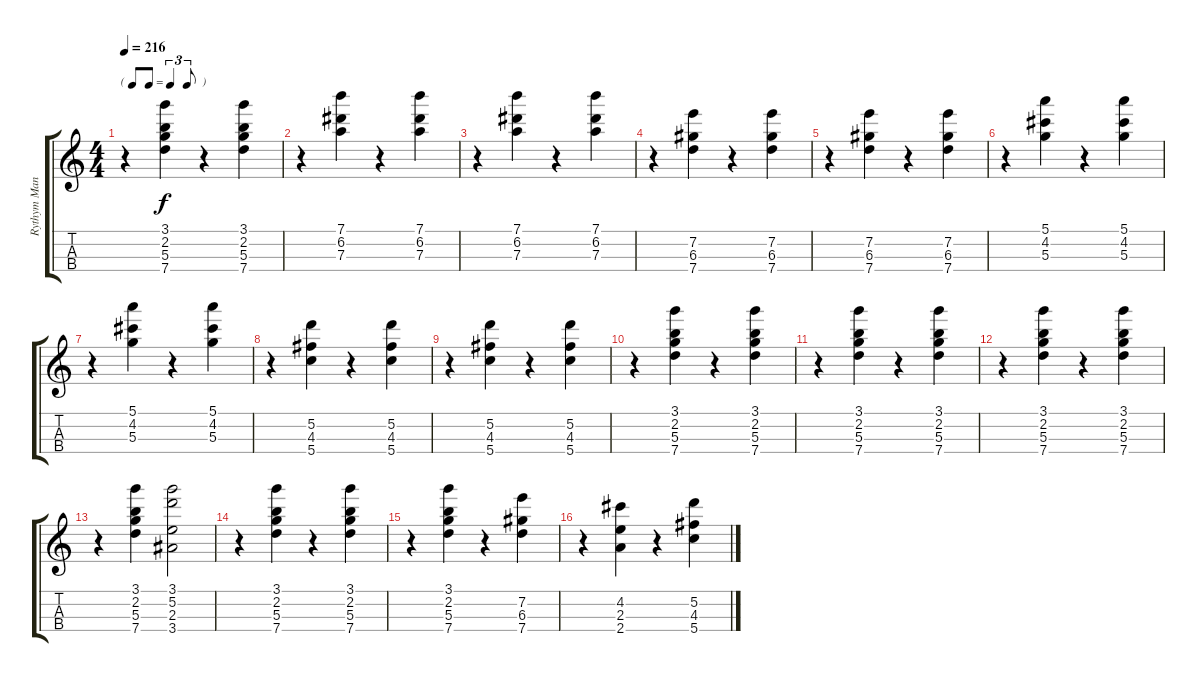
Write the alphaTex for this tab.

\track ("Rythym Mandolin" "Rythym Man") {instrument banjo}
\staff {score tabs}
\tuning (E5 A4 D4 G3) {hide}
\displaytranspose 12
\ts (4 4)
\tf triplet8th
\tempo 216
\clef g2
\ks c
r.4{dy f} (3.1 2.2 5.3 7.4).4 r.4 (3.1 2.2 5.3 7.4).4 |
r.4 (7.1 6.2 7.3).4 r.4 (7.1 6.2 7.3).4 |
r.4 (7.1 6.2 7.3).4 r.4 (7.1 6.2 7.3).4 |
r.4 (7.2 6.3 7.4).4 r.4 (7.2 6.3 7.4).4 |
r.4 (7.2 6.3 7.4).4 r.4 (7.2 6.3 7.4).4 |
r.4 (5.1 4.2 5.3).4 r.4 (5.1 4.2 5.3).4 |
r.4 (5.1 4.2 5.3).4 r.4 (5.1 4.2 5.3).4 |
r.4 (5.2 4.3 5.4).4 r.4 (5.2 4.3 5.4).4 |
r.4 (5.2 4.3 5.4).4 r.4 (5.2 4.3 5.4).4 |
r.4 (3.1 2.2 5.3 7.4).4 r.4 (3.1 2.2 5.3 7.4).4 |
r.4 (3.1 2.2 5.3 7.4).4 r.4 (3.1 2.2 5.3 7.4).4 |
r.4 (3.1 2.2 5.3 7.4).4 r.4 (3.1 2.2 5.3 7.4).4 |
r.4 (3.1 2.2 5.3 7.4).4 (3.1 5.2 2.3 3.4).2 |
r.4 (3.1 2.2 5.3 7.4).4 r.4 (3.1 2.2 5.3 7.4).4 |
r.4 (3.1 2.2 5.3 7.4).4 r.4 (7.2 6.3 7.4).4 |
r.4 (4.2 2.3 2.4).4 r.4 (5.2 4.3 5.4).4
